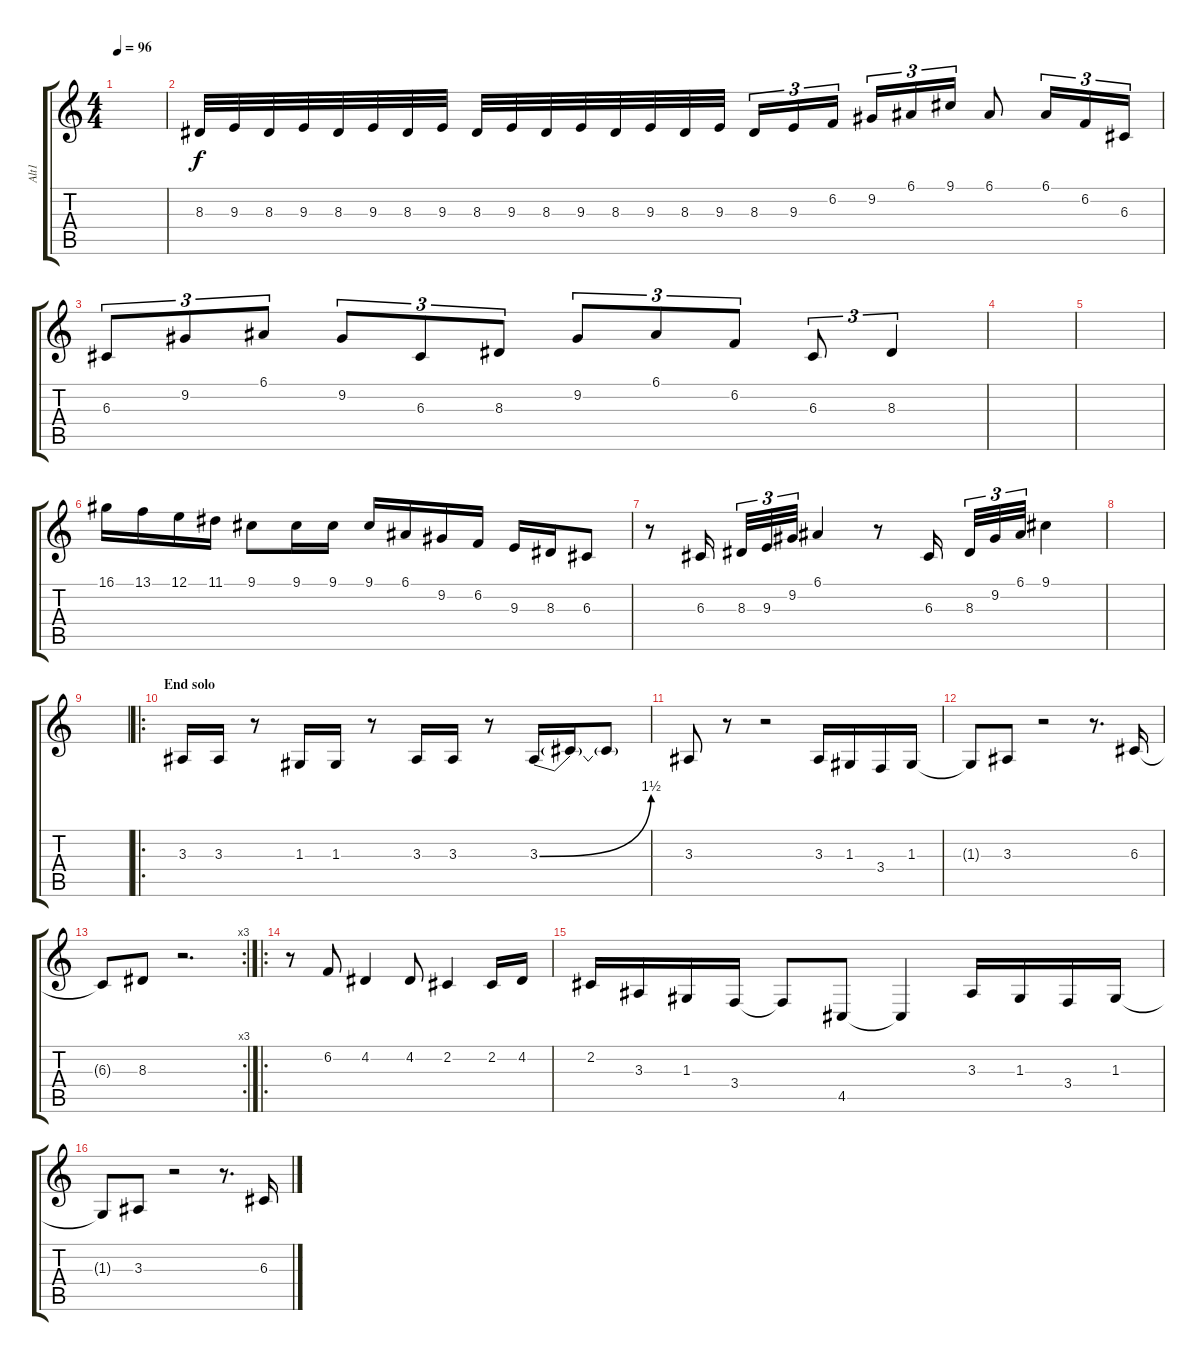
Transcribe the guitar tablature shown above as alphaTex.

\track ("Alt1" "Alt1") {instrument altosax}
\staff {score tabs}
\tuning (E4 B3 G3 D3 A2 E2) {hide}
\ts (4 4)
\tempo 96
\clef g2
\ks c
|
8.3.32 9.3.32 8.3.32 9.3.32 8.3.32 9.3.32 8.3.32 9.3.32 8.3.32 9.3.32 8.3.32 9.3.32 8.3.32 9.3.32 8.3.32 9.3.32 8.3.16{tu (3 2)} 9.3.16{tu (3 2)} 6.2.16{tu (3 2)} 9.2.16{tu (3 2)} 6.1.16{tu (3 2)} 9.1.16{tu (3 2)} 6.1.8 6.1.16{tu (3 2)} 6.2.16{tu (3 2)} 6.3.16{tu (3 2)} |
6.3.8{tu (3 2)} 9.2.8{tu (3 2)} 6.1.8{tu (3 2)} 9.2.8{tu (3 2)} 6.3.8{tu (3 2)} 8.3.8{tu (3 2)} 9.2.8{tu (3 2)} 6.1.8{tu (3 2)} 6.2.8{tu (3 2)} 6.3.8{tu (3 2)} 8.3.4{tu (3 2)} |
|
|
16.1.16 13.1.16 12.1.16 11.1.16 9.1.8 9.1.16 9.1.16 9.1.16 6.1.16 9.2.16 6.2.16 9.3.16 8.3.16 6.3.8 |
r.8 6.3.16 8.3.32{tu (3 2)} 9.3.32{tu (3 2)} 9.2.32{tu (3 2)} 6.1.4 r.8 6.3.16 8.3.32{tu (3 2)} 9.2.32{tu (3 2)} 6.1.32{tu (3 2)} 9.1.4 |
|
|
\ro
\section ("" "End solo")
3.3.16 3.3.16 r.8 1.3.16 1.3.16 r.8 3.3.16 3.3.16 r.8 3.3{be (bend 0 0 60 6)}.16 3.3{t}.16 3.3{t}.8 |
3.3.8 r.8 r.2 3.3.16{volume 16} 1.3.16 3.4.16 1.3.16 |
1.3{t}.8 3.3.8 r.2{volume 13} r.8{d} 6.3.16 |
\rc 3
6.3{t}.8 8.3.8 r.2{d} |
\ro
r.8 6.2.8 4.2.4 4.2.8 2.2.4 2.2.16 4.2.16 |
2.2.16 3.3.16 1.3.16 3.4.16 3.4{t}.8 4.5.8 4.5{t}.4 3.3.16 1.3.16 3.4.16 1.3.16 |
1.3{t}.8 3.3.8 r.2 r.8{d} 6.3.16
